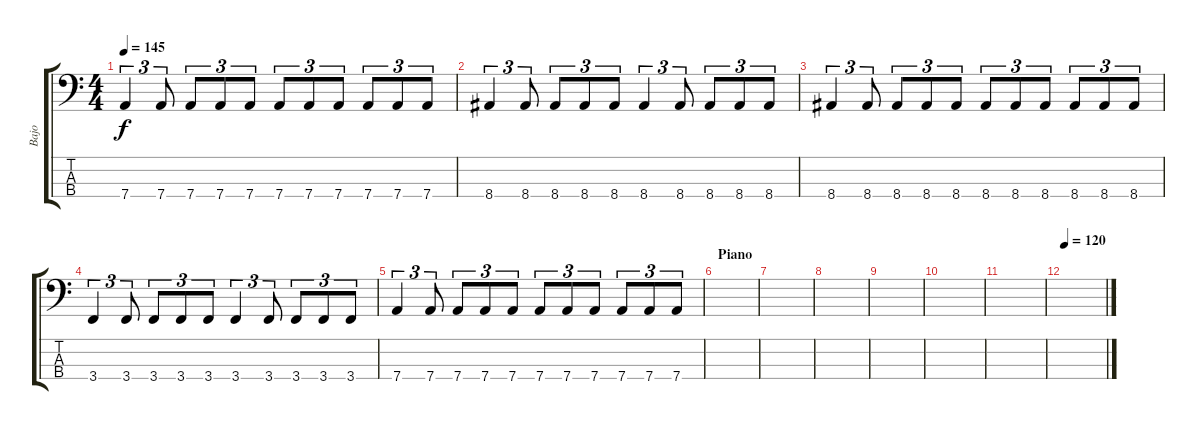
\track ("Bajo" "Bajo") {instrument electricbasspick}
\staff {score tabs}
\tuning (G2 D2 A1 D1) {hide}
\ts (4 4)
\tempo 145
\clef f4
\ks c
7.4.4{tu (3 2) dy f} 7.4.8{tu (3 2)} 7.4.8{tu (3 2)} 7.4.8{tu (3 2)} 7.4.8{tu (3 2)} 7.4.8{tu (3 2)} 7.4.8{tu (3 2)} 7.4.8{tu (3 2)} 7.4.8{tu (3 2)} 7.4.8{tu (3 2)} 7.4.8{tu (3 2)} |
8.4.4{tu (3 2)} 8.4.8{tu (3 2)} 8.4.8{tu (3 2)} 8.4.8{tu (3 2)} 8.4.8{tu (3 2)} 8.4.4{tu (3 2)} 8.4.8{tu (3 2)} 8.4.8{tu (3 2)} 8.4.8{tu (3 2)} 8.4.8{tu (3 2)} |
8.4.4{tu (3 2)} 8.4.8{tu (3 2)} 8.4.8{tu (3 2)} 8.4.8{tu (3 2)} 8.4.8{tu (3 2)} 8.4.8{tu (3 2)} 8.4.8{tu (3 2)} 8.4.8{tu (3 2)} 8.4.8{tu (3 2)} 8.4.8{tu (3 2)} 8.4.8{tu (3 2)} |
3.4.4{tu (3 2)} 3.4.8{tu (3 2)} 3.4.8{tu (3 2)} 3.4.8{tu (3 2)} 3.4.8{tu (3 2)} 3.4.4{tu (3 2)} 3.4.8{tu (3 2)} 3.4.8{tu (3 2)} 3.4.8{tu (3 2)} 3.4.8{tu (3 2)} |
7.4.4{tu (3 2)} 7.4.8{tu (3 2)} 7.4.8{tu (3 2)} 7.4.8{tu (3 2)} 7.4.8{tu (3 2)} 7.4.8{tu (3 2)} 7.4.8{tu (3 2)} 7.4.8{tu (3 2)} 7.4.8{tu (3 2)} 7.4.8{tu (3 2)} 7.4.8{tu (3 2)} |
\section ("" "Piano")
|
|
|
|
|
|
\tempo 120
